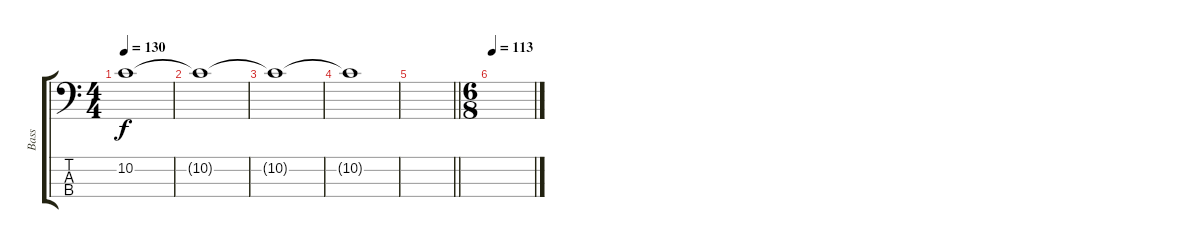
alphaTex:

\track ("Bass" "Bass") {instrument electricbassfinger}
\staff {score tabs}
\tuning (G2 D2 A1 E1) {hide}
\ts (4 4)
\tempo 130
\clef f4
\ks c
10.2.1{dy f} |
10.2{t}.1 |
10.2{t}.1 |
10.2{t}.1 |
\barLineRight lightlight
|
\ts (6 8)
\tempo 113
